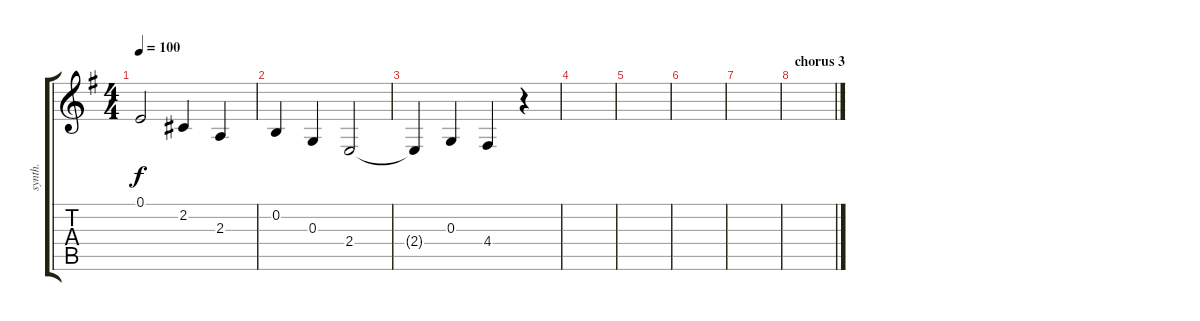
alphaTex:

\track ("synth." "synth.") {instrument pad3polysynth}
\staff {score tabs}
\tuning (E4 B3 G3 D3 A2 E2) {hide}
\ts (4 4)
\tempo 100
\clef g2
\ks g
0.1.2{dy f} 2.2.4 2.3.4 |
0.2.4 0.3.4 2.4.2 |
2.4{t}.4 0.3.4 4.4.4 r.4 |
|
|
|
|
\section ("" "chorus 3")
